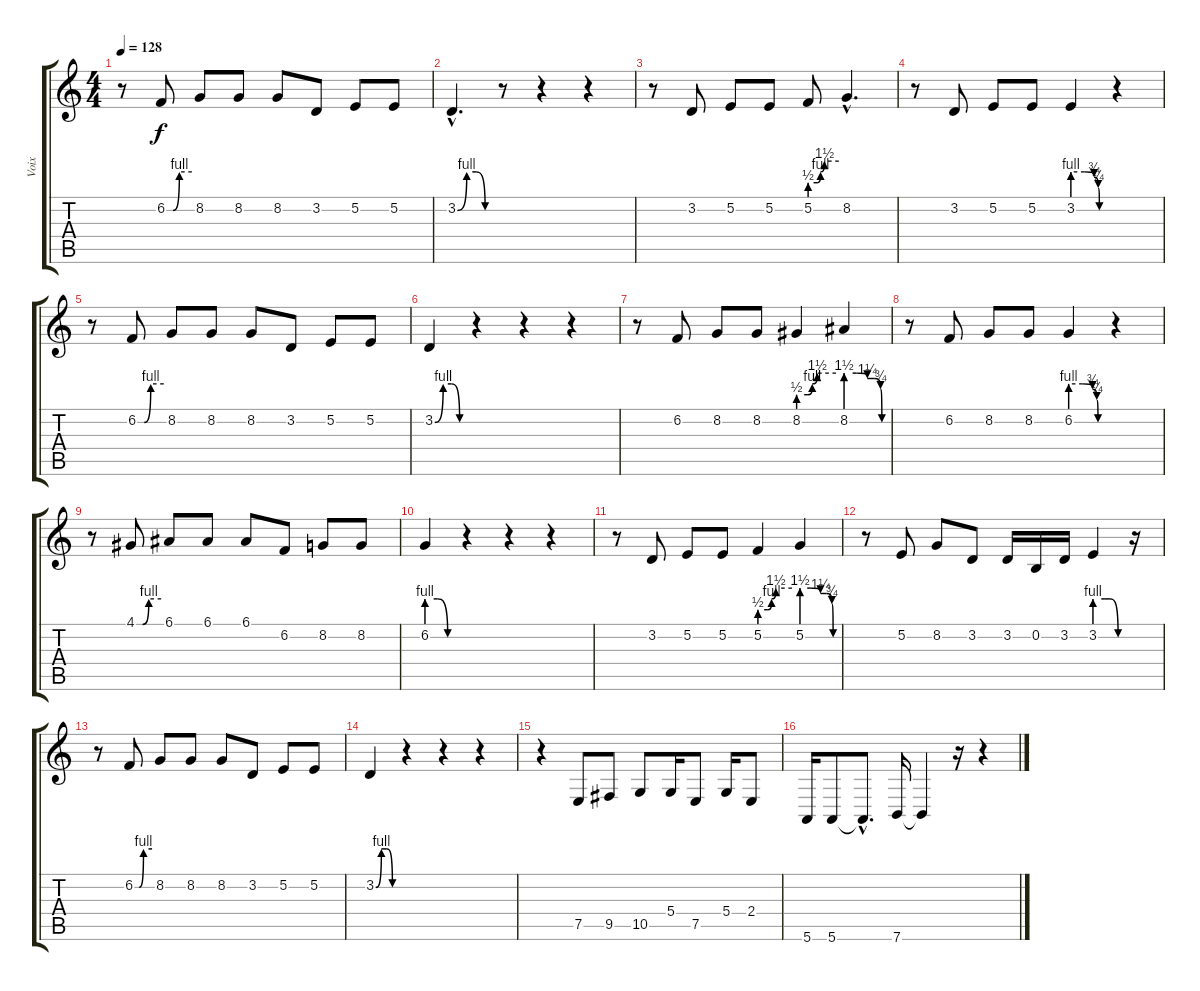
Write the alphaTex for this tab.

\track ("Voix" "Voix") {instrument reedorgan}
\staff {score tabs}
\tuning (E4 B3 G3 D3 A2 E2) {hide}
\ts (4 4)
\tempo 128
\clef g2
\ks c
r.8{dy f} 6.2{be (custom 0 0 15 0 30 4 60 4)}.8 8.2.8 8.2.8 8.2.8 3.2.8 5.2.8 5.2.8 |
3.2{be (custom 0 0 15 4 30 4 45 0 60 0) hac}.4{d} r.8 r.4 r.4 |
r.8 3.2.8 5.2.8 5.2.8 5.2{be (custom 0 2 15 2 22 4 30 6 60 6)}.8 8.2{hac}.4{d} |
r.8 3.2.8 5.2.8 5.2.8 3.2{be (custom 0 4 20 4 36 3 43 1 45 0 60 0)}.4 r.4 |
r.8 6.2{be (custom 0 0 15 0 30 4 60 4)}.8 8.2.8 8.2.8 8.2.8 3.2.8 5.2.8 5.2.8 |
3.2{be (custom 0 0 15 4 30 4 45 0 60 0)}.4 r.4 r.4 r.4 |
r.8 6.2.8 8.2.8 8.2.8 8.2{be (custom 0 2 15 2 22 4 30 6 60 6)}.4 8.2{be (custom 0 6 15 6 31 5 41 5 50 3 52 0 60 0)}.4 |
r.8 6.2.8 8.2.8 8.2.8 6.2{be (custom 0 4 20 4 36 3 43 1 45 0 60 0)}.4 r.4 |
r.8 4.1{be (custom 0 0 15 0 30 4 60 4)}.8 6.1.8 6.1.8 6.1.8 6.2.8 8.2.8 8.2.8 |
6.2{be (custom 0 4 20 4 40 0 60 0)}.4 r.4 r.4 r.4 |
r.8 3.2.8 5.2.8 5.2.8 5.2{be (custom 0 2 15 2 22 4 30 6 60 6)}.4 5.2{be (custom 0 6 15 6 31 5 41 5 50 3 52 0 60 0)}.4 |
r.8 5.2.8 8.2.8 3.2.8 3.2.16 0.2.16 3.2.16 3.2{be (custom 0 4 20 4 30 4 46 0 60 0)}.4 r.16 |
r.8 6.2{be (custom 0 0 15 0 30 4 60 4)}.8 8.2.8 8.2.8 8.2.8 3.2.8 5.2.8 5.2.8 |
3.2{be (custom 0 0 15 4 30 4 45 0 60 0)}.4 r.4 r.4 r.4 |
r.4 7.5.8 9.5.8 10.5.8 5.4.16 7.5.8 5.4.16 2.4.8 |
5.6.16 5.6.8 5.6{hac t}.8{d} 7.6.16 7.6{t}.4 r.16 r.4
